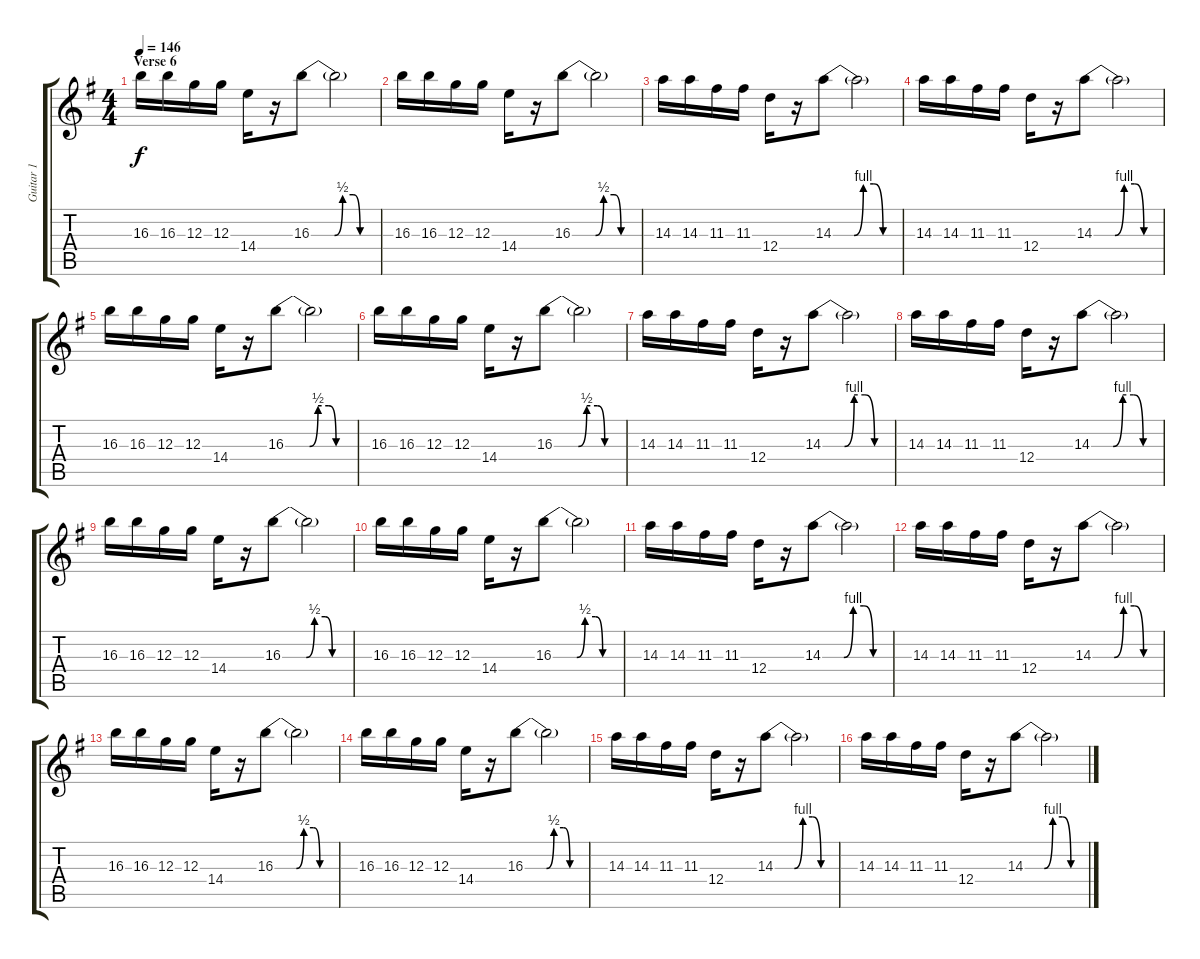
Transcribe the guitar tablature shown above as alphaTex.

\track ("Guitar 1" "Guitar 1") {instrument overdrivenguitar}
\staff {score tabs}
\tuning (E4 B3 G3 D3 A2 E2) {hide}
\ts (4 4)
\section ("" "Verse 6")
\tempo 146
\clef g2
\ks g
16.3.16{dy f} 16.3.16 12.3.16 12.3.16 14.4.16 r.16 16.3{be (custom 0 0 20 0 27 2 36 2 42 0 60 0)}.8 16.3{t}.2 |
16.3.16 16.3.16 12.3.16 12.3.16 14.4.16 r.16 16.3{be (custom 0 0 20 0 27 2 36 2 42 0 60 0)}.8 16.3{t}.2 |
14.3.16 14.3.16 11.3.16 11.3.16 12.4.16 r.16 14.3{be (custom 0 0 18 0 26 4 35 4 43 0 60 0)}.8 14.3{t}.2 |
14.3.16 14.3.16 11.3.16 11.3.16 12.4.16 r.16 14.3{be (custom 0 0 18 0 26 4 35 4 43 0 60 0)}.8 14.3{t}.2 |
16.3.16 16.3.16 12.3.16 12.3.16 14.4.16 r.16 16.3{be (custom 0 0 20 0 27 2 36 2 42 0 60 0)}.8 16.3{t}.2 |
16.3.16 16.3.16 12.3.16 12.3.16 14.4.16 r.16 16.3{be (custom 0 0 20 0 27 2 36 2 42 0 60 0)}.8 16.3{t}.2 |
14.3.16 14.3.16 11.3.16 11.3.16 12.4.16 r.16 14.3{be (custom 0 0 18 0 26 4 35 4 43 0 60 0)}.8 14.3{t}.2 |
14.3.16 14.3.16 11.3.16 11.3.16 12.4.16 r.16 14.3{be (custom 0 0 18 0 26 4 35 4 43 0 60 0)}.8 14.3{t}.2 |
16.3.16 16.3.16 12.3.16 12.3.16 14.4.16 r.16 16.3{be (custom 0 0 20 0 27 2 36 2 42 0 60 0)}.8 16.3{t}.2 |
16.3.16 16.3.16 12.3.16 12.3.16 14.4.16 r.16 16.3{be (custom 0 0 20 0 27 2 36 2 42 0 60 0)}.8 16.3{t}.2 |
14.3.16 14.3.16 11.3.16 11.3.16 12.4.16 r.16 14.3{be (custom 0 0 18 0 26 4 35 4 43 0 60 0)}.8 14.3{t}.2 |
14.3.16 14.3.16 11.3.16 11.3.16 12.4.16 r.16 14.3{be (custom 0 0 18 0 26 4 35 4 43 0 60 0)}.8 14.3{t}.2 |
16.3.16 16.3.16 12.3.16 12.3.16 14.4.16 r.16 16.3{be (custom 0 0 20 0 27 2 36 2 42 0 60 0)}.8 16.3{t}.2 |
16.3.16 16.3.16 12.3.16 12.3.16 14.4.16 r.16 16.3{be (custom 0 0 20 0 27 2 36 2 42 0 60 0)}.8 16.3{t}.2 |
14.3.16 14.3.16 11.3.16 11.3.16 12.4.16 r.16 14.3{be (custom 0 0 18 0 26 4 35 4 43 0 60 0)}.8 14.3{t}.2 |
14.3.16 14.3.16 11.3.16 11.3.16 12.4.16 r.16 14.3{be (custom 0 0 18 0 26 4 35 4 43 0 60 0)}.8 14.3{t}.2
